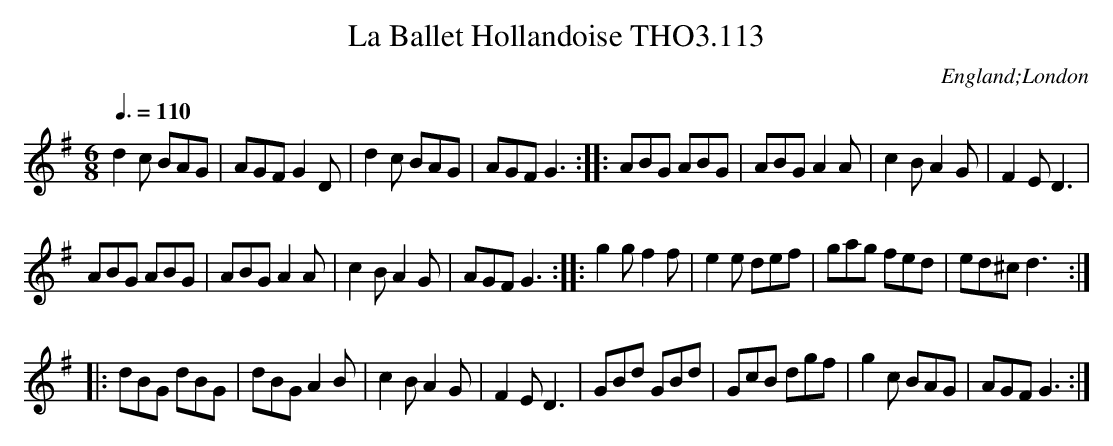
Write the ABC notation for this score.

X:1
T:Ballet Hollandoise THO3.113, La
O:England;London
M:6/8
L:1/8
Q:3/8=110
K:G
d2 c BAG|AGF G2 D|d2 c BAG|AGF G3:: ABG ABG|ABG A2 A|c2 B A2 G|F2 E D3|
ABG ABG|ABG A2 A|c2 B A2 G|AGF G3::g2 g f2 f|e2 e def|gag fed|ed^c d3:|
|:dBG dBG|dBG A2 B|c2 B A2 G|F2 E D3|GBd GBd|GcB dgf|g2 c BAG|AGF G3:|
